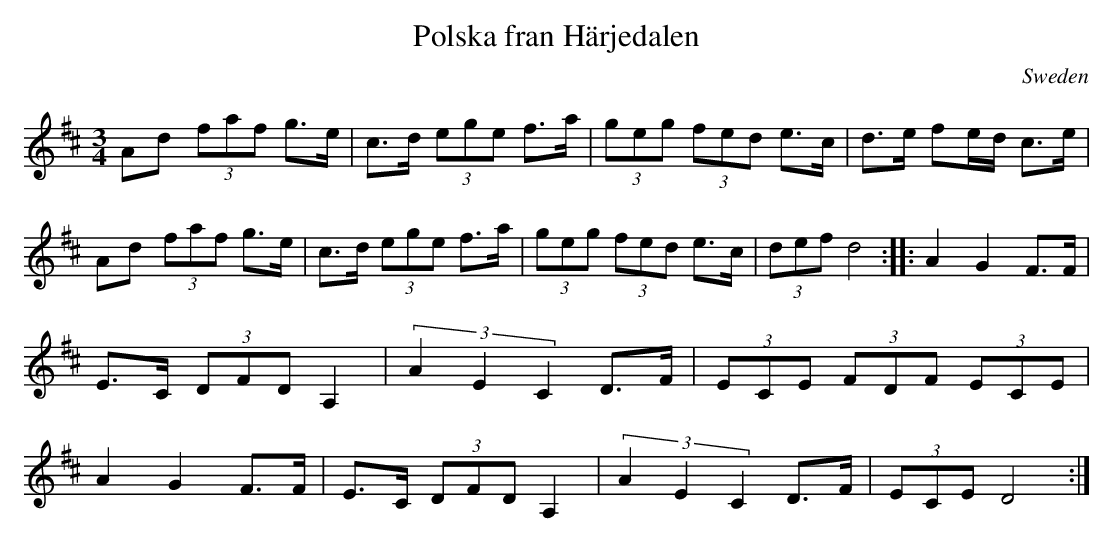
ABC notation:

X:1
T:Polska fran Härjedalen
M:3/4
O:Sweden
K:D major
Ad (3faf g>e|c>d (3ege f>a|(3geg (3fed e>c| d>e fe/2d/2 c>e|\
Ad (3faf g>e|c>d (3ege f>a|(3geg (3fed e>c| (3def d4::\
A2G2F>F|E>C (3DFD A,2|(3A2E2C2 D>F|(3ECE (3FDF (3ECE|\
A2G2F>F|E>C (3DFD A,2|(3A2E2C2 D>F|(3ECE D4:|
